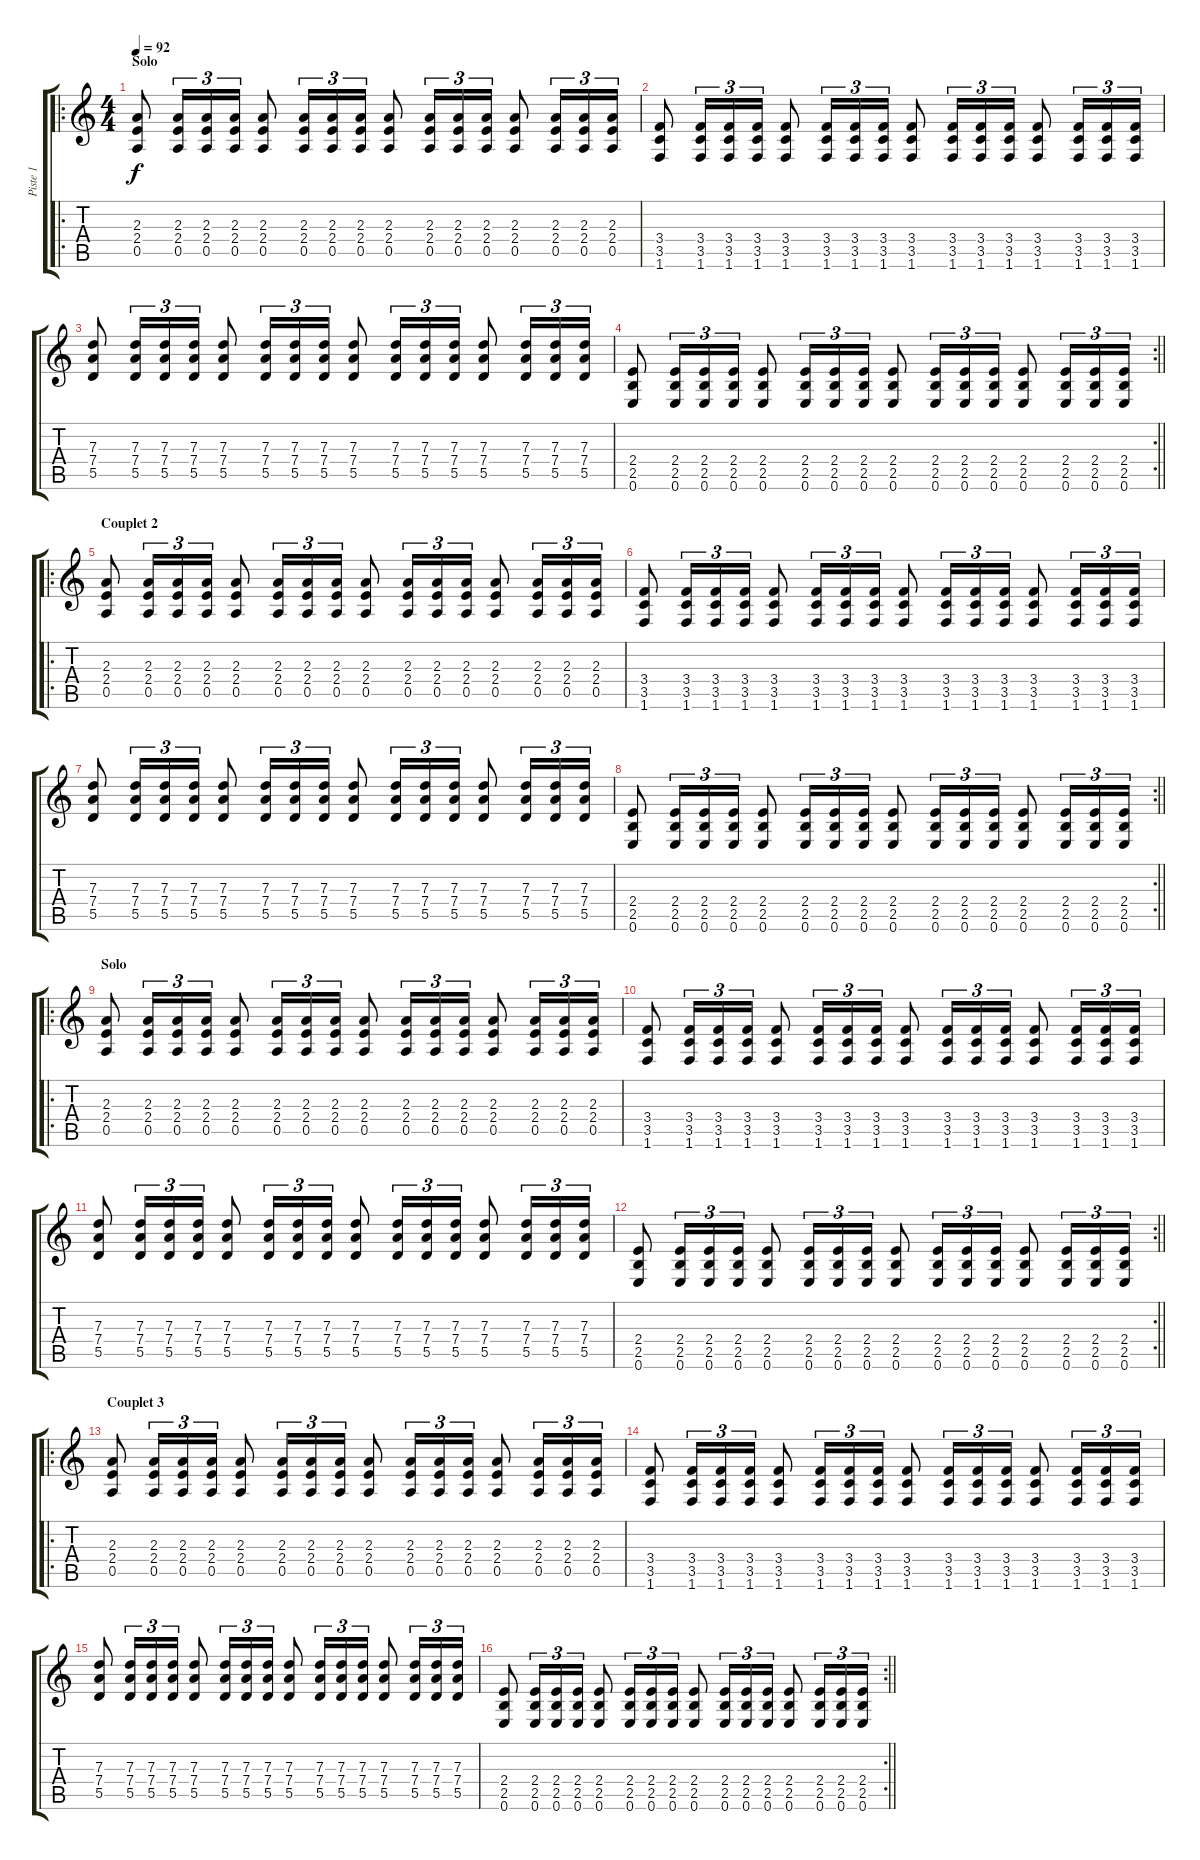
\track ("Piste 1" "Piste 1") {instrument overdrivenguitar}
\staff {score tabs}
\tuning (E4 B3 G3 D3 A2 E2) {hide}
\ro
\ts (4 4)
\section ("" "Solo")
\tempo 92
\clef g2
\ks c
(2.3 2.4 0.5).8{dy f} (2.3 2.4 0.5).16{tu (3 2)} (2.3 2.4 0.5).16{tu (3 2)} (2.3 2.4 0.5).16{tu (3 2)} (2.3 2.4 0.5).8 (2.3 2.4 0.5).16{tu (3 2)} (2.3 2.4 0.5).16{tu (3 2)} (2.3 2.4 0.5).16{tu (3 2)} (2.3 2.4 0.5).8 (2.3 2.4 0.5).16{tu (3 2)} (2.3 2.4 0.5).16{tu (3 2)} (2.3 2.4 0.5).16{tu (3 2)} (2.3 2.4 0.5).8 (2.3 2.4 0.5).16{tu (3 2)} (2.3 2.4 0.5).16{tu (3 2)} (2.3 2.4 0.5).16{tu (3 2)} |
(3.4 3.5 1.6).8 (3.4 3.5 1.6).16{tu (3 2)} (3.4 3.5 1.6).16{tu (3 2)} (3.4 3.5 1.6).16{tu (3 2)} (3.4 3.5 1.6).8 (3.4 3.5 1.6).16{tu (3 2)} (3.4 3.5 1.6).16{tu (3 2)} (3.4 3.5 1.6).16{tu (3 2)} (3.4 3.5 1.6).8 (3.4 3.5 1.6).16{tu (3 2)} (3.4 3.5 1.6).16{tu (3 2)} (3.4 3.5 1.6).16{tu (3 2)} (3.4 3.5 1.6).8 (3.4 3.5 1.6).16{tu (3 2)} (3.4 3.5 1.6).16{tu (3 2)} (3.4 3.5 1.6).16{tu (3 2)} |
(7.3 7.4 5.5).8 (7.3 7.4 5.5).16{tu (3 2)} (7.3 7.4 5.5).16{tu (3 2)} (7.3 7.4 5.5).16{tu (3 2)} (7.3 7.4 5.5).8 (7.3 7.4 5.5).16{tu (3 2)} (7.3 7.4 5.5).16{tu (3 2)} (7.3 7.4 5.5).16{tu (3 2)} (7.3 7.4 5.5).8 (7.3 7.4 5.5).16{tu (3 2)} (7.3 7.4 5.5).16{tu (3 2)} (7.3 7.4 5.5).16{tu (3 2)} (7.3 7.4 5.5).8 (7.3 7.4 5.5).16{tu (3 2)} (7.3 7.4 5.5).16{tu (3 2)} (7.3 7.4 5.5).16{tu (3 2)} |
\rc 2
\barLineRight lightlight
(2.4 2.5 0.6).8 (2.4 2.5 0.6).16{tu (3 2)} (2.4 2.5 0.6).16{tu (3 2)} (2.4 2.5 0.6).16{tu (3 2)} (2.4 2.5 0.6).8 (2.4 2.5 0.6).16{tu (3 2)} (2.4 2.5 0.6).16{tu (3 2)} (2.4 2.5 0.6).16{tu (3 2)} (2.4 2.5 0.6).8 (2.4 2.5 0.6).16{tu (3 2)} (2.4 2.5 0.6).16{tu (3 2)} (2.4 2.5 0.6).16{tu (3 2)} (2.4 2.5 0.6).8 (2.4 2.5 0.6).16{tu (3 2)} (2.4 2.5 0.6).16{tu (3 2)} (2.4 2.5 0.6).16{tu (3 2)} |
\ro
\section ("" "Couplet 2")
(2.3 2.4 0.5).8 (2.3 2.4 0.5).16{tu (3 2)} (2.3 2.4 0.5).16{tu (3 2)} (2.3 2.4 0.5).16{tu (3 2)} (2.3 2.4 0.5).8 (2.3 2.4 0.5).16{tu (3 2)} (2.3 2.4 0.5).16{tu (3 2)} (2.3 2.4 0.5).16{tu (3 2)} (2.3 2.4 0.5).8 (2.3 2.4 0.5).16{tu (3 2)} (2.3 2.4 0.5).16{tu (3 2)} (2.3 2.4 0.5).16{tu (3 2)} (2.3 2.4 0.5).8 (2.3 2.4 0.5).16{tu (3 2)} (2.3 2.4 0.5).16{tu (3 2)} (2.3 2.4 0.5).16{tu (3 2)} |
(3.4 3.5 1.6).8 (3.4 3.5 1.6).16{tu (3 2)} (3.4 3.5 1.6).16{tu (3 2)} (3.4 3.5 1.6).16{tu (3 2)} (3.4 3.5 1.6).8 (3.4 3.5 1.6).16{tu (3 2)} (3.4 3.5 1.6).16{tu (3 2)} (3.4 3.5 1.6).16{tu (3 2)} (3.4 3.5 1.6).8 (3.4 3.5 1.6).16{tu (3 2)} (3.4 3.5 1.6).16{tu (3 2)} (3.4 3.5 1.6).16{tu (3 2)} (3.4 3.5 1.6).8 (3.4 3.5 1.6).16{tu (3 2)} (3.4 3.5 1.6).16{tu (3 2)} (3.4 3.5 1.6).16{tu (3 2)} |
(7.3 7.4 5.5).8 (7.3 7.4 5.5).16{tu (3 2)} (7.3 7.4 5.5).16{tu (3 2)} (7.3 7.4 5.5).16{tu (3 2)} (7.3 7.4 5.5).8 (7.3 7.4 5.5).16{tu (3 2)} (7.3 7.4 5.5).16{tu (3 2)} (7.3 7.4 5.5).16{tu (3 2)} (7.3 7.4 5.5).8 (7.3 7.4 5.5).16{tu (3 2)} (7.3 7.4 5.5).16{tu (3 2)} (7.3 7.4 5.5).16{tu (3 2)} (7.3 7.4 5.5).8 (7.3 7.4 5.5).16{tu (3 2)} (7.3 7.4 5.5).16{tu (3 2)} (7.3 7.4 5.5).16{tu (3 2)} |
\rc 2
\barLineRight lightlight
(2.4 2.5 0.6).8 (2.4 2.5 0.6).16{tu (3 2)} (2.4 2.5 0.6).16{tu (3 2)} (2.4 2.5 0.6).16{tu (3 2)} (2.4 2.5 0.6).8 (2.4 2.5 0.6).16{tu (3 2)} (2.4 2.5 0.6).16{tu (3 2)} (2.4 2.5 0.6).16{tu (3 2)} (2.4 2.5 0.6).8 (2.4 2.5 0.6).16{tu (3 2)} (2.4 2.5 0.6).16{tu (3 2)} (2.4 2.5 0.6).16{tu (3 2)} (2.4 2.5 0.6).8 (2.4 2.5 0.6).16{tu (3 2)} (2.4 2.5 0.6).16{tu (3 2)} (2.4 2.5 0.6).16{tu (3 2)} |
\ro
\section ("" "Solo")
(2.3 2.4 0.5).8 (2.3 2.4 0.5).16{tu (3 2)} (2.3 2.4 0.5).16{tu (3 2)} (2.3 2.4 0.5).16{tu (3 2)} (2.3 2.4 0.5).8 (2.3 2.4 0.5).16{tu (3 2)} (2.3 2.4 0.5).16{tu (3 2)} (2.3 2.4 0.5).16{tu (3 2)} (2.3 2.4 0.5).8 (2.3 2.4 0.5).16{tu (3 2)} (2.3 2.4 0.5).16{tu (3 2)} (2.3 2.4 0.5).16{tu (3 2)} (2.3 2.4 0.5).8 (2.3 2.4 0.5).16{tu (3 2)} (2.3 2.4 0.5).16{tu (3 2)} (2.3 2.4 0.5).16{tu (3 2)} |
(3.4 3.5 1.6).8 (3.4 3.5 1.6).16{tu (3 2)} (3.4 3.5 1.6).16{tu (3 2)} (3.4 3.5 1.6).16{tu (3 2)} (3.4 3.5 1.6).8 (3.4 3.5 1.6).16{tu (3 2)} (3.4 3.5 1.6).16{tu (3 2)} (3.4 3.5 1.6).16{tu (3 2)} (3.4 3.5 1.6).8 (3.4 3.5 1.6).16{tu (3 2)} (3.4 3.5 1.6).16{tu (3 2)} (3.4 3.5 1.6).16{tu (3 2)} (3.4 3.5 1.6).8 (3.4 3.5 1.6).16{tu (3 2)} (3.4 3.5 1.6).16{tu (3 2)} (3.4 3.5 1.6).16{tu (3 2)} |
(7.3 7.4 5.5).8 (7.3 7.4 5.5).16{tu (3 2)} (7.3 7.4 5.5).16{tu (3 2)} (7.3 7.4 5.5).16{tu (3 2)} (7.3 7.4 5.5).8 (7.3 7.4 5.5).16{tu (3 2)} (7.3 7.4 5.5).16{tu (3 2)} (7.3 7.4 5.5).16{tu (3 2)} (7.3 7.4 5.5).8 (7.3 7.4 5.5).16{tu (3 2)} (7.3 7.4 5.5).16{tu (3 2)} (7.3 7.4 5.5).16{tu (3 2)} (7.3 7.4 5.5).8 (7.3 7.4 5.5).16{tu (3 2)} (7.3 7.4 5.5).16{tu (3 2)} (7.3 7.4 5.5).16{tu (3 2)} |
\rc 2
\barLineRight lightlight
(2.4 2.5 0.6).8 (2.4 2.5 0.6).16{tu (3 2)} (2.4 2.5 0.6).16{tu (3 2)} (2.4 2.5 0.6).16{tu (3 2)} (2.4 2.5 0.6).8 (2.4 2.5 0.6).16{tu (3 2)} (2.4 2.5 0.6).16{tu (3 2)} (2.4 2.5 0.6).16{tu (3 2)} (2.4 2.5 0.6).8 (2.4 2.5 0.6).16{tu (3 2)} (2.4 2.5 0.6).16{tu (3 2)} (2.4 2.5 0.6).16{tu (3 2)} (2.4 2.5 0.6).8 (2.4 2.5 0.6).16{tu (3 2)} (2.4 2.5 0.6).16{tu (3 2)} (2.4 2.5 0.6).16{tu (3 2)} |
\ro
\section ("" "Couplet 3")
(2.3 2.4 0.5).8 (2.3 2.4 0.5).16{tu (3 2)} (2.3 2.4 0.5).16{tu (3 2)} (2.3 2.4 0.5).16{tu (3 2)} (2.3 2.4 0.5).8 (2.3 2.4 0.5).16{tu (3 2)} (2.3 2.4 0.5).16{tu (3 2)} (2.3 2.4 0.5).16{tu (3 2)} (2.3 2.4 0.5).8 (2.3 2.4 0.5).16{tu (3 2)} (2.3 2.4 0.5).16{tu (3 2)} (2.3 2.4 0.5).16{tu (3 2)} (2.3 2.4 0.5).8 (2.3 2.4 0.5).16{tu (3 2)} (2.3 2.4 0.5).16{tu (3 2)} (2.3 2.4 0.5).16{tu (3 2)} |
(3.4 3.5 1.6).8 (3.4 3.5 1.6).16{tu (3 2)} (3.4 3.5 1.6).16{tu (3 2)} (3.4 3.5 1.6).16{tu (3 2)} (3.4 3.5 1.6).8 (3.4 3.5 1.6).16{tu (3 2)} (3.4 3.5 1.6).16{tu (3 2)} (3.4 3.5 1.6).16{tu (3 2)} (3.4 3.5 1.6).8 (3.4 3.5 1.6).16{tu (3 2)} (3.4 3.5 1.6).16{tu (3 2)} (3.4 3.5 1.6).16{tu (3 2)} (3.4 3.5 1.6).8 (3.4 3.5 1.6).16{tu (3 2)} (3.4 3.5 1.6).16{tu (3 2)} (3.4 3.5 1.6).16{tu (3 2)} |
(7.3 7.4 5.5).8 (7.3 7.4 5.5).16{tu (3 2)} (7.3 7.4 5.5).16{tu (3 2)} (7.3 7.4 5.5).16{tu (3 2)} (7.3 7.4 5.5).8 (7.3 7.4 5.5).16{tu (3 2)} (7.3 7.4 5.5).16{tu (3 2)} (7.3 7.4 5.5).16{tu (3 2)} (7.3 7.4 5.5).8 (7.3 7.4 5.5).16{tu (3 2)} (7.3 7.4 5.5).16{tu (3 2)} (7.3 7.4 5.5).16{tu (3 2)} (7.3 7.4 5.5).8 (7.3 7.4 5.5).16{tu (3 2)} (7.3 7.4 5.5).16{tu (3 2)} (7.3 7.4 5.5).16{tu (3 2)} |
\rc 2
\barLineRight lightlight
(2.4 2.5 0.6).8 (2.4 2.5 0.6).16{tu (3 2)} (2.4 2.5 0.6).16{tu (3 2)} (2.4 2.5 0.6).16{tu (3 2)} (2.4 2.5 0.6).8 (2.4 2.5 0.6).16{tu (3 2)} (2.4 2.5 0.6).16{tu (3 2)} (2.4 2.5 0.6).16{tu (3 2)} (2.4 2.5 0.6).8 (2.4 2.5 0.6).16{tu (3 2)} (2.4 2.5 0.6).16{tu (3 2)} (2.4 2.5 0.6).16{tu (3 2)} (2.4 2.5 0.6).8 (2.4 2.5 0.6).16{tu (3 2)} (2.4 2.5 0.6).16{tu (3 2)} (2.4 2.5 0.6).16{tu (3 2)}
